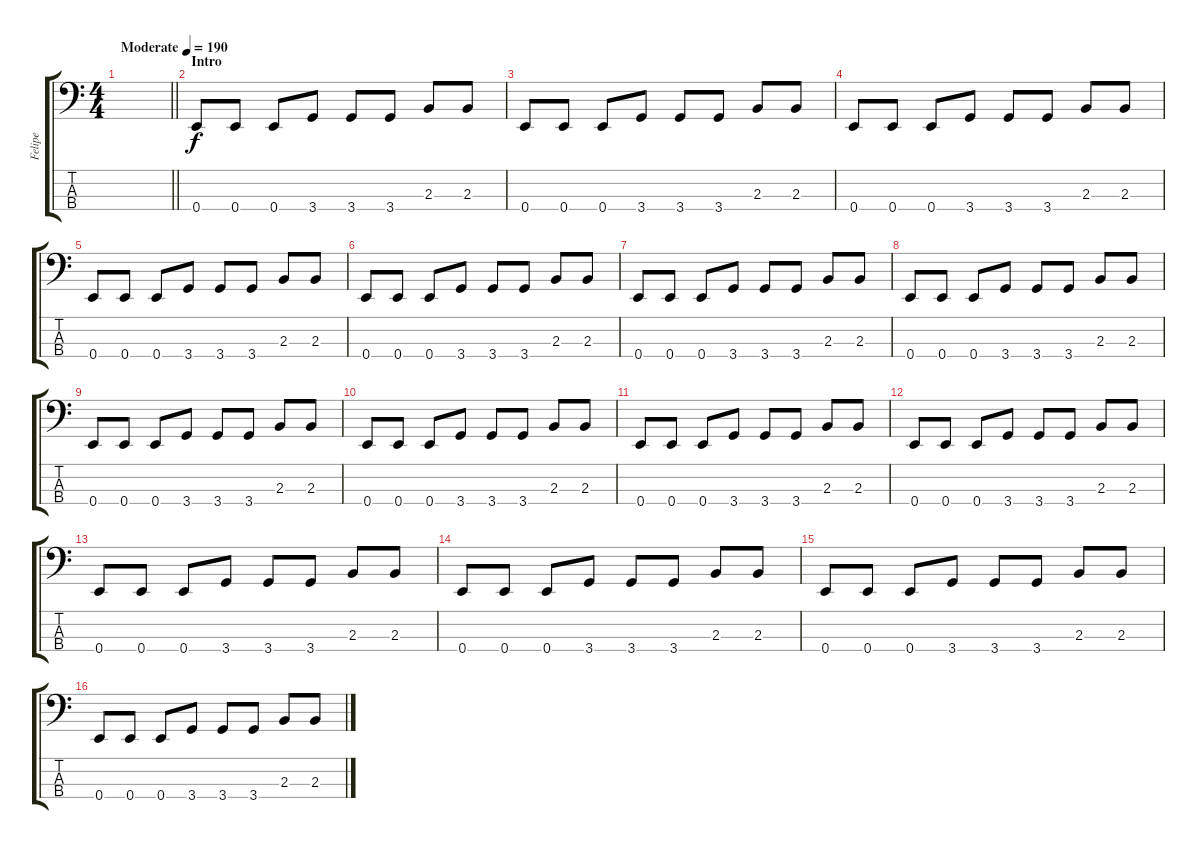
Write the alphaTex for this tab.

\track ("Felipe" "Felipe") {instrument electricbassfinger}
\staff {score tabs}
\tuning (G2 D2 A1 E1) {hide}
\ts (4 4)
\tempo (190 "Moderate")
\clef f4
\barLineRight lightlight
\ks c
|
\section ("" "Intro")
0.4.8 0.4.8 0.4.8 3.4.8 3.4.8 3.4.8 2.3.8 2.3.8 |
0.4.8 0.4.8 0.4.8 3.4.8 3.4.8 3.4.8 2.3.8 2.3.8 |
0.4.8 0.4.8 0.4.8 3.4.8 3.4.8 3.4.8 2.3.8 2.3.8 |
0.4.8 0.4.8 0.4.8 3.4.8 3.4.8 3.4.8 2.3.8 2.3.8 |
0.4.8 0.4.8 0.4.8 3.4.8 3.4.8 3.4.8 2.3.8 2.3.8 |
0.4.8 0.4.8 0.4.8 3.4.8 3.4.8 3.4.8 2.3.8 2.3.8 |
0.4.8 0.4.8 0.4.8 3.4.8 3.4.8 3.4.8 2.3.8 2.3.8 |
0.4.8 0.4.8 0.4.8 3.4.8 3.4.8 3.4.8 2.3.8 2.3.8 |
0.4.8 0.4.8 0.4.8 3.4.8 3.4.8 3.4.8 2.3.8 2.3.8 |
0.4.8 0.4.8 0.4.8 3.4.8 3.4.8 3.4.8 2.3.8 2.3.8 |
0.4.8 0.4.8 0.4.8 3.4.8 3.4.8 3.4.8 2.3.8 2.3.8 |
0.4.8 0.4.8 0.4.8 3.4.8 3.4.8 3.4.8 2.3.8 2.3.8 |
0.4.8 0.4.8 0.4.8 3.4.8 3.4.8 3.4.8 2.3.8 2.3.8 |
0.4.8 0.4.8 0.4.8 3.4.8 3.4.8 3.4.8 2.3.8 2.3.8 |
0.4.8 0.4.8 0.4.8 3.4.8 3.4.8 3.4.8 2.3.8 2.3.8
